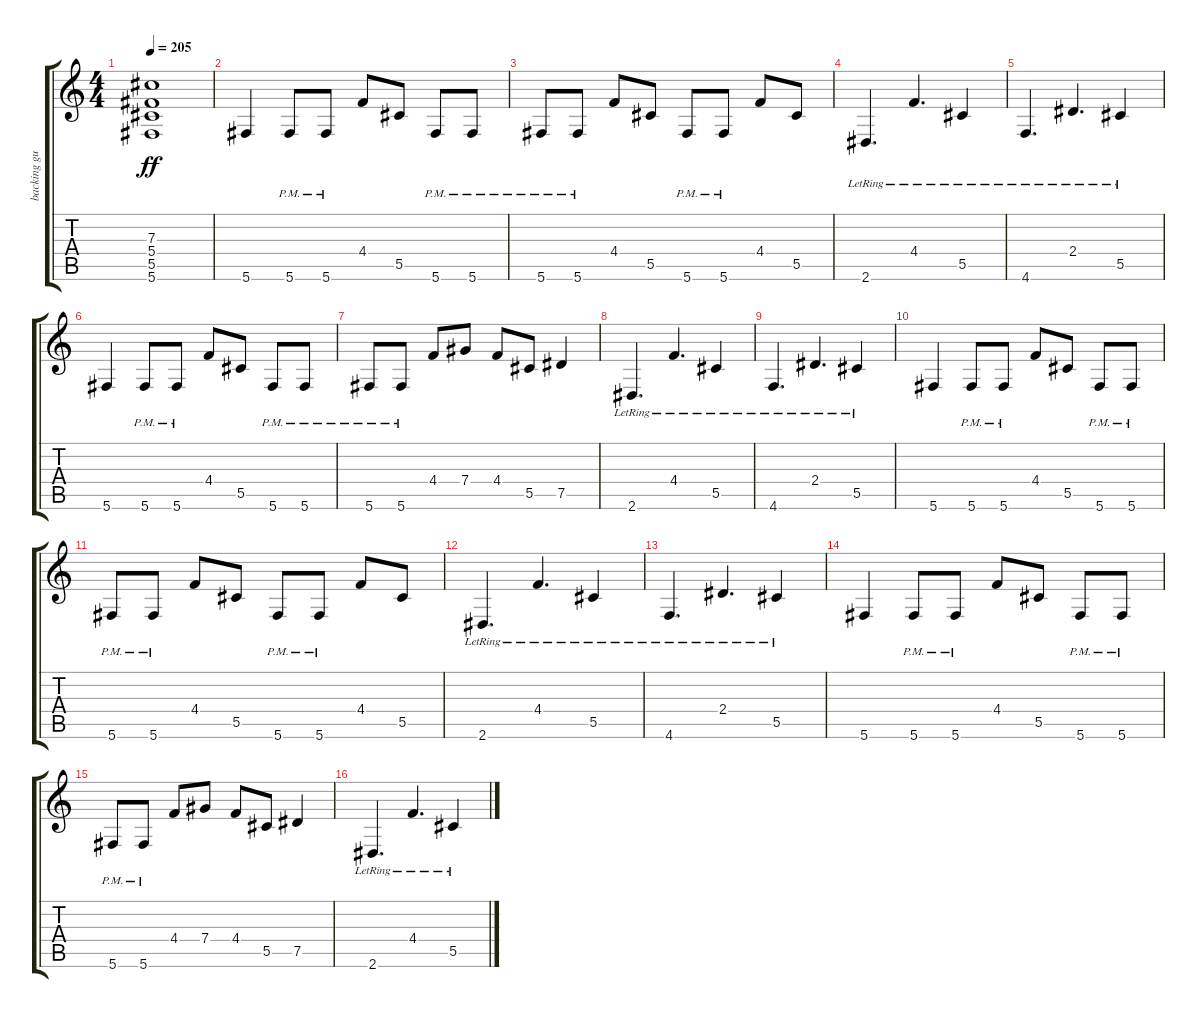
\track ("backing guitar L " "backing gu") {instrument overdrivenguitar}
\staff {score tabs}
\tuning (Eb4 Bb3 Gb3 Db3 Ab2 Db2) {hide}
\ts (4 4)
\tempo 205
\clef g2
\ks c
(7.3{t} 5.4{t} 5.5{t} 5.6{t}).1{dy ff} |
5.6.4 5.6{pm}.8 5.6{pm}.8 4.4.8 5.5.8 5.6{pm}.8 5.6{pm}.8 |
5.6{pm}.8 5.6{pm}.8 4.4.8 5.5.8 5.6{pm}.8 5.6{pm}.8 4.4.8 5.5.8 |
2.6{lr}.4{d} 4.4{lr}.4{d} 5.5{lr}.4 |
4.6{lr}.4{d} 2.4{lr}.4{d} 5.5{lr}.4 |
5.6.4 5.6{pm}.8 5.6{pm}.8 4.4.8 5.5.8 5.6{pm}.8 5.6{pm}.8 |
5.6{pm}.8 5.6{pm}.8 4.4.8 7.4.8 4.4.8 5.5.8 7.5.4 |
2.6{lr}.4{d} 4.4{lr}.4{d} 5.5{lr}.4 |
4.6{lr}.4{d} 2.4{lr}.4{d} 5.5{lr}.4 |
5.6.4 5.6{pm}.8 5.6{pm}.8 4.4.8 5.5.8 5.6{pm}.8 5.6{pm}.8 |
5.6{pm}.8 5.6{pm}.8 4.4.8 5.5.8 5.6{pm}.8 5.6{pm}.8 4.4.8 5.5.8 |
2.6{lr}.4{d} 4.4{lr}.4{d} 5.5{lr}.4 |
4.6{lr}.4{d} 2.4{lr}.4{d} 5.5{lr}.4 |
5.6.4 5.6{pm}.8 5.6{pm}.8 4.4.8 5.5.8 5.6{pm}.8 5.6{pm}.8 |
5.6{pm}.8 5.6{pm}.8 4.4.8 7.4.8 4.4.8 5.5.8 7.5.4 |
2.6{lr}.4{d} 4.4{lr}.4{d} 5.5{lr}.4
